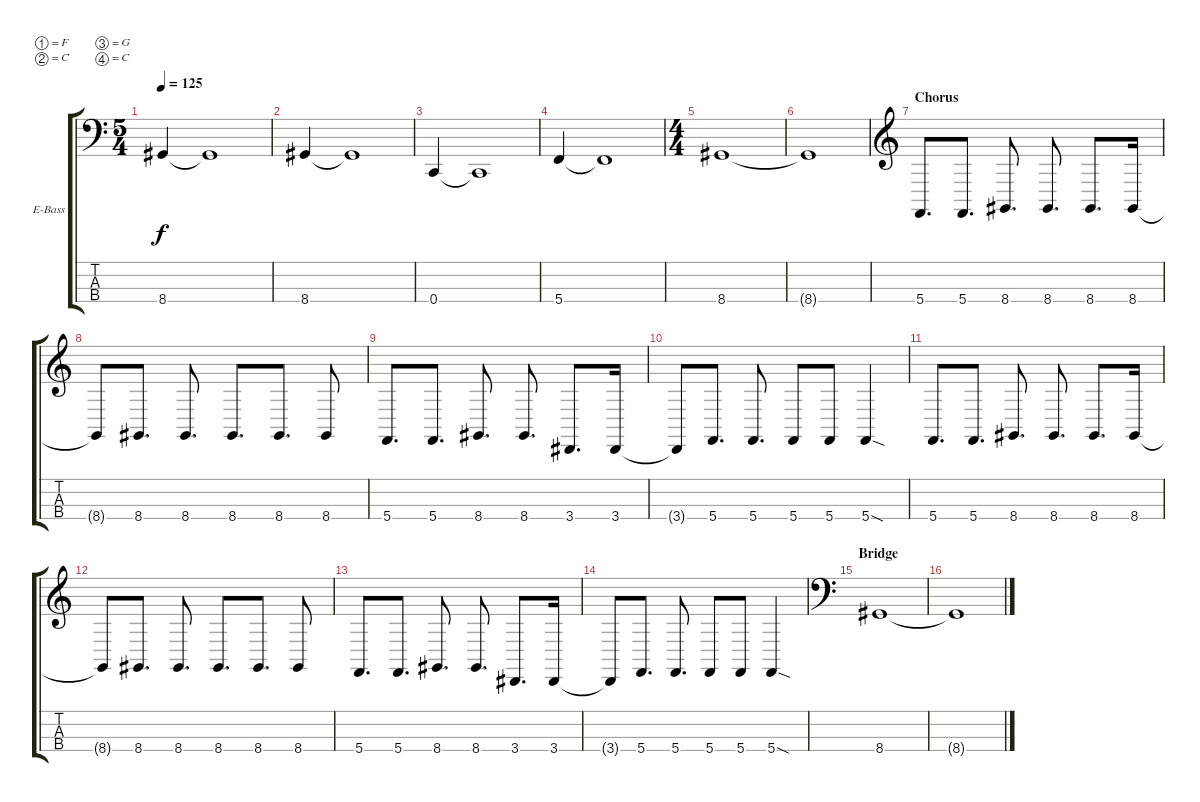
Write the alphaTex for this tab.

\defaultSystemsLayout 4
\bracketExtendMode groupsimilarinstruments
\firstSystemTrackNameOrientation horizontal
\otherSystemsTrackNameOrientation horizontal
\track ("Bass" "E-Bass") {instrument electricbassfinger}
\staff {score tabs}
\tuning (F2 C2 G1 C1)
\ts (5 4)
\tempo 125
\clef f4
\ks c
8.4.4{dy f} 8.4{t}.1 |
8.4.4 8.4{t}.1 |
0.4.4 0.4{t}.1 |
5.4.4 5.4{t}.1 |
\ts (4 4)
8.4.1 |
8.4{t}.1 |
\section ("" "Chorus")
\clef g2
5.4.8{d} 5.4.8{d} 8.4.8{d} 8.4.8{d} 8.4.8{d} 8.4.16 |
8.4{t}.8 8.4.8{d} 8.4.8{d} 8.4.8{d} 8.4.8{d} 8.4.8 |
5.4.8{d} 5.4.8{d} 8.4.8{d} 8.4.8{d} 3.4.8{d} 3.4.16 |
3.4{t}.8 5.4.8{d} 5.4.8{d} 5.4.8 5.4.8 5.4{sod}.4 |
5.4.8{d} 5.4.8{d} 8.4.8{d} 8.4.8{d} 8.4.8{d} 8.4.16 |
8.4{t}.8 8.4.8{d} 8.4.8{d} 8.4.8{d} 8.4.8{d} 8.4.8 |
5.4.8{d} 5.4.8{d} 8.4.8{d} 8.4.8{d} 3.4.8{d} 3.4.16 |
3.4{t}.8 5.4.8{d} 5.4.8{d} 5.4.8 5.4.8 5.4{sod}.4 |
\section ("" "Bridge")
\clef f4
8.4.1 |
8.4{t}.1
